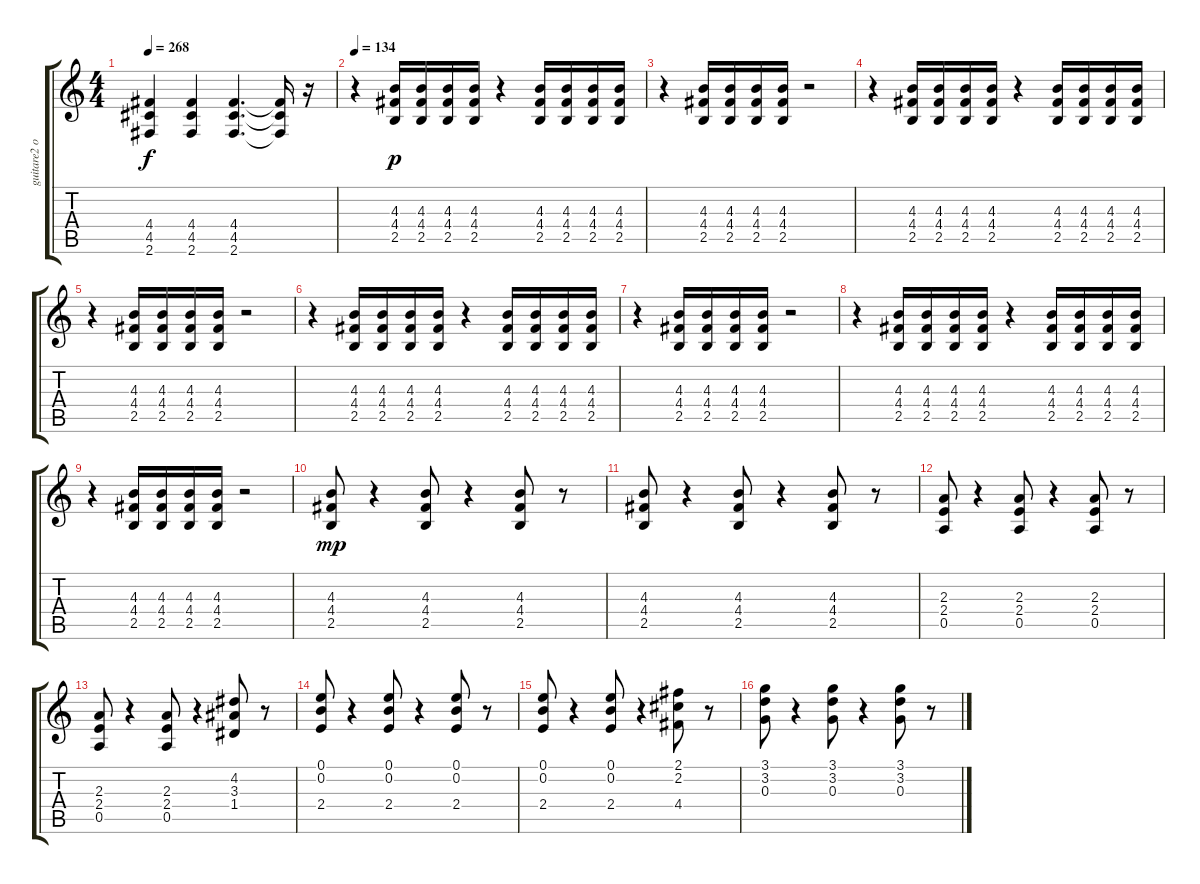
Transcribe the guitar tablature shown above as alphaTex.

\track ("guitare2 overdrive" "guitare2 o") {instrument overdrivenguitar}
\staff {score tabs}
\tuning (E4 B3 G3 D3 A2 E2) {hide}
\ts (4 4)
\tempo 268
\clef g2
\ks c
(4.4 4.5 2.6).4{dy f} (4.4 4.5 2.6).4 (4.4 4.5 2.6).4{d} (4.4{t} 4.5{t} 2.6{t}).16 r.16 |
\tempo 134
r.4 (4.3 4.4 2.5).16{dy p} (4.3 4.4 2.5).16 (4.3 4.4 2.5).16 (4.3 4.4 2.5).16 r.4 (4.3 4.4 2.5).16 (4.3 4.4 2.5).16 (4.3 4.4 2.5).16 (4.3 4.4 2.5).16 |
r.4 (4.3 4.4 2.5).16 (4.3 4.4 2.5).16 (4.3 4.4 2.5).16 (4.3 4.4 2.5).16 r.2 |
r.4 (4.3 4.4 2.5).16 (4.3 4.4 2.5).16 (4.3 4.4 2.5).16 (4.3 4.4 2.5).16 r.4 (4.3 4.4 2.5).16 (4.3 4.4 2.5).16 (4.3 4.4 2.5).16 (4.3 4.4 2.5).16 |
r.4 (4.3 4.4 2.5).16 (4.3 4.4 2.5).16 (4.3 4.4 2.5).16 (4.3 4.4 2.5).16 r.2 |
r.4 (4.3 4.4 2.5).16 (4.3 4.4 2.5).16 (4.3 4.4 2.5).16 (4.3 4.4 2.5).16 r.4 (4.3 4.4 2.5).16 (4.3 4.4 2.5).16 (4.3 4.4 2.5).16 (4.3 4.4 2.5).16 |
r.4 (4.3 4.4 2.5).16 (4.3 4.4 2.5).16 (4.3 4.4 2.5).16 (4.3 4.4 2.5).16 r.2 |
r.4 (4.3 4.4 2.5).16 (4.3 4.4 2.5).16 (4.3 4.4 2.5).16 (4.3 4.4 2.5).16 r.4 (4.3 4.4 2.5).16 (4.3 4.4 2.5).16 (4.3 4.4 2.5).16 (4.3 4.4 2.5).16 |
r.4 (4.3 4.4 2.5).16 (4.3 4.4 2.5).16 (4.3 4.4 2.5).16 (4.3 4.4 2.5).16 r.2 |
(4.3 4.4 2.5).8{dy mp} r.4 (4.3 4.4 2.5).8 r.4 (4.3 4.4 2.5).8 r.8 |
(4.3 4.4 2.5).8 r.4 (4.3 4.4 2.5).8 r.4 (4.3 4.4 2.5).8 r.8 |
(2.3 2.4 0.5).8 r.4 (2.3 2.4 0.5).8 r.4 (2.3 2.4 0.5).8 r.8 |
(2.3 2.4 0.5).8 r.4 (2.3 2.4 0.5).8 r.4 (4.2 3.3 1.4).8 r.8 |
(0.1 0.2 2.4).8 r.4 (0.1 0.2 2.4).8 r.4 (0.1 0.2 2.4).8 r.8 |
(0.1 0.2 2.4).8 r.4 (0.1 0.2 2.4).8 r.4 (2.1 2.2 4.4).8 r.8 |
(3.1 3.2 0.3).8 r.4 (3.1 3.2 0.3).8 r.4 (3.1 3.2 0.3).8 r.8
